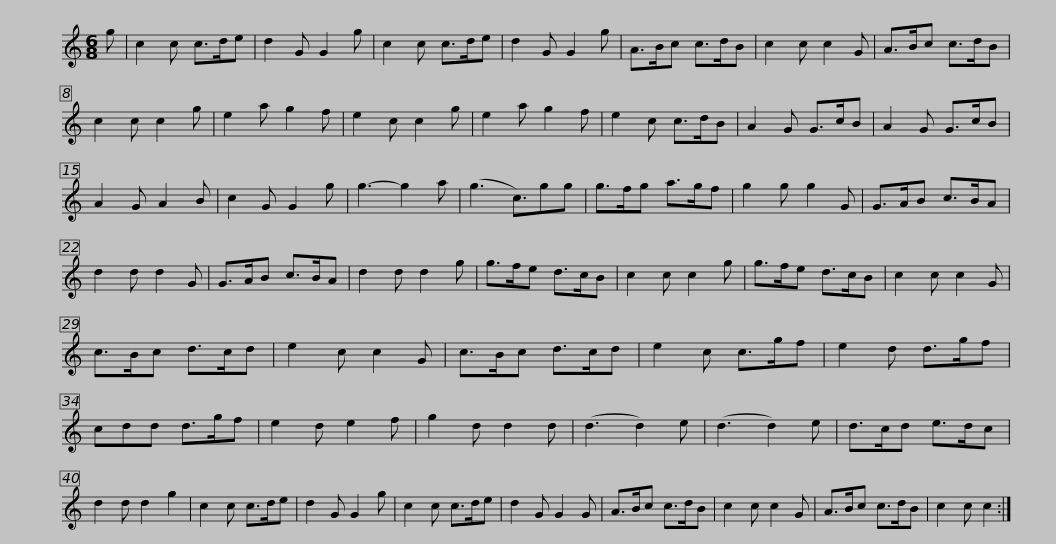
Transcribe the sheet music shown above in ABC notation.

X:1
L:1/8
M:6/8
I:linebreak $
K:C
V:1 treble
V:1
 g | c2 c c>de | d2 G G2 g | c2 c c>de | d2 G G2 g | %5
 A>Bc c>dB | c2 c c2 G | A>Bc c>dB | c2 c c2 g |$ e2 a g2 f | %10
 e2 c c2 g | e2 a g2 f | e2 c c>dB | A2 G G>cB | A2 G G>cB | %15
 A2 G A2 B | c2 G G2 g | g3- g2 a |$ (g3 c3/2)gg | g>fg a>gf | %20
 g2 g g2 G | G>AB c>BA | d2 d d2 G | G>AB c>BA | d2 d d2 g | %25
 g>fe d>cB |$ c2 c c2 g | g>fe d>cB | c2 c c2 G | c>Bc d>cd | %30
 e2 c c2 G | c>Bc d>cd | e2 c c>gf | e2 d d>gf |$ cdd d>gf | %35
 e2 d e2 f | g2 d d2 d | (d3 d2) e | (d3 d2) e | d>cd e>dc | %40
 d2 d d2 g2 | c2 c c>de | d2 G G2 g |$ c2 c c>de | d2 G G2 G | %45
 A>Bc c>dB | c2 c c2 G | A>Bc c>dB | c2 c c2 :| %49
